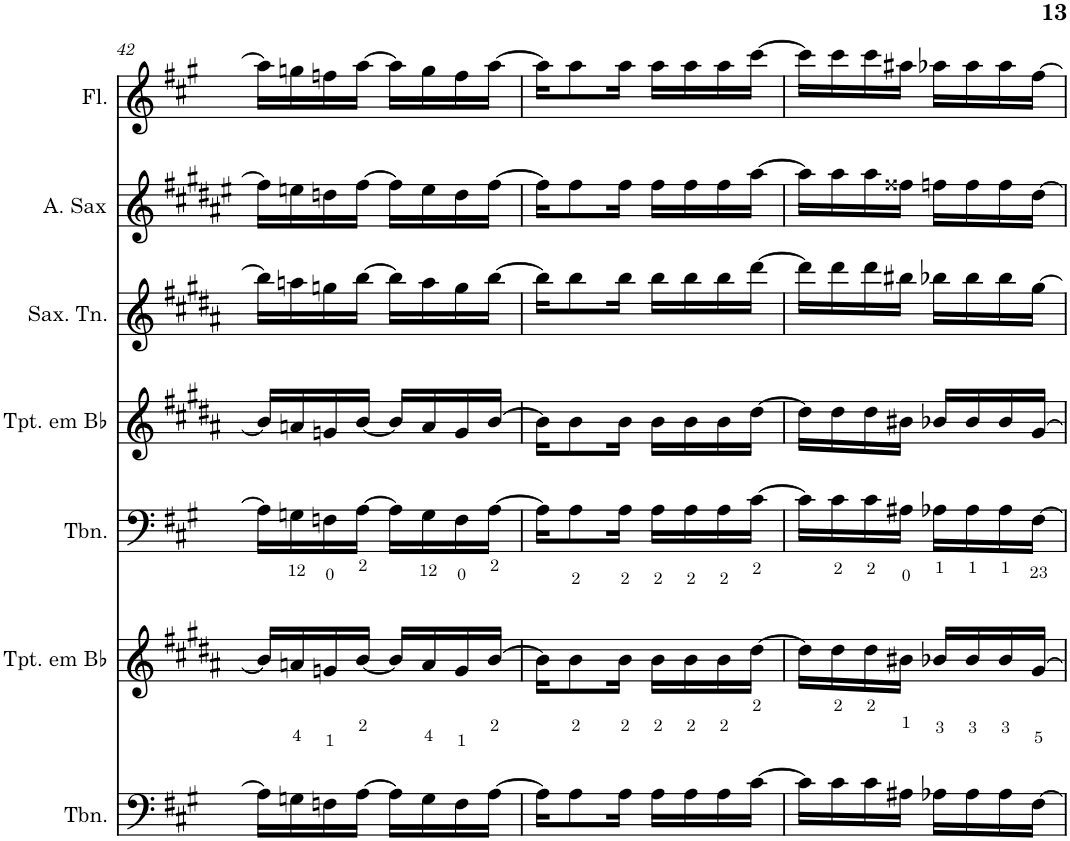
**kern	**kern	**kern	**kern	**kern	**kern	**kern
*part7	*part6	*part5	*part4	*part3	*part2	*part1
*staff7	*staff6	*staff5	*staff4	*staff3	*staff2	*staff1
*I"Trombone	*I"Trompete em Bb	*I"Trombone	*I"Trompete em Bb	*I"Saxofone Tenor	*I"Saxofone Alto	*I"Flauta Transversal
*I'Tbn.	*I'Tpt. em Bb	*I'Tbn.	*I'Tpt. em Bb	*I'Sax. Tn.	*	*I'Fl.
!!LO:PB:g=z
*clefF4	*clefG2	*clefF4	*clefG2	*clefG2	*clefG2	*clefG2
*	*Trd1c2	*	*Trd1c2	*Trd8c14	*Trd5c9	*
*k[f#c#g#]	*k[f#c#g#d#a#]	*k[f#c#g#]	*k[f#c#g#d#a#]	*k[f#c#g#d#a#]	*k[f#c#g#d#a#e#]	*k[f#c#g#]
*A:	*B:	*A:	*B:	*B:	*F#:	*A:
*M2/4	*M2/4	*M2/4	*M2/4	*M2/4	*M2/4	*M2/4
=42	=42	=42	=42	=42	=42	=42
16A\LL]	16b/LL]	16A\LL]	16b/LL]	16bb\LL]	16ff#\LL]	16aa\LL]
16Gn\	16an/	16Gn\	16an/	16aan\	16een\	16ggn\
16Fn\	16gn/	16Fn\	16gn/	16ggn\	16ddn\	16ffn\
[16A\JJ	[16b/JJ	[16A\JJ	[16b/JJ	[16bb\JJ	[16ff#\JJ	[16aa\JJ
16A\LL]	16b/LL]	16A\LL]	16b/LL]	16bb\LL]	16ff#\LL]	16aa\LL]
16G\	16a/	16G\	16a/	16aa\	16ee\	16gg\
16F\	16g/	16F\	16g/	16gg\	16dd\	16ff\
[16A\JJ	[16b/JJ	[16A\JJ	[16b/JJ	[16bb\JJ	[16ff#\JJ	[16aa\JJ
=43	=43	=43	=43	=43	=43	=43
16A\KL]	16b\KL]	16A\KL]	16b\KL]	16bb\KL]	16ff#\KL]	16aa\KL]
8A\	8b\	8A\	8b\	8bb\	8ff#\	8aa\
16A\Jk	16b\Jk	16A\Jk	16b\Jk	16bb\Jk	16ff#\Jk	16aa\Jk
16A\LL	16b\LL	16A\LL	16b\LL	16bb\LL	16ff#\LL	16aa\LL
16A\	16b\	16A\	16b\	16bb\	16ff#\	16aa\
16A\	16b\	16A\	16b\	16bb\	16ff#\	16aa\
[16c#\JJ	[16dd#\JJ	[16c#\JJ	[16dd#\JJ	[16ddd#\JJ	[16aa#\JJ	[16ccc#\JJ
=44	=44	=44	=44	=44	=44	=44
16c#\LL]	16dd#\LL]	16c#\LL]	16dd#\LL]	16ddd#\LL]	16aa#\LL]	16ccc#\LL]
16c#\	16dd#\	16c#\	16dd#\	16ddd#\	16aa#\	16ccc#\
16c#\	16dd#\	16c#\	16dd#\	16ddd#\	16aa#\	16ccc#\
16A#X\JJ	16b#X\JJ	16A#X\JJ	16b#X\JJ	16bb#X\JJ	16ff##X\JJ	16aa#X\JJ
16A-X\LL	16b-X/LL	16A-X\LL	16b-X/LL	16bb-X\LL	16ffn\LL	16aa-X\LL
16A-\	16b-/	16A-\	16b-/	16bb-\	16ff\	16aa-\
16A-\	16b-/	16A-\	16b-/	16bb-\	16ff\	16aa-\
[16F#\JJ	[16g#/JJ	[16F#\JJ	[16g#/JJ	[16gg#\JJ	[16dd#\JJ	[16ff#\JJ
=	=	=	=	=	=	=
*-	*-	*-	*-	*-	*-	*-
